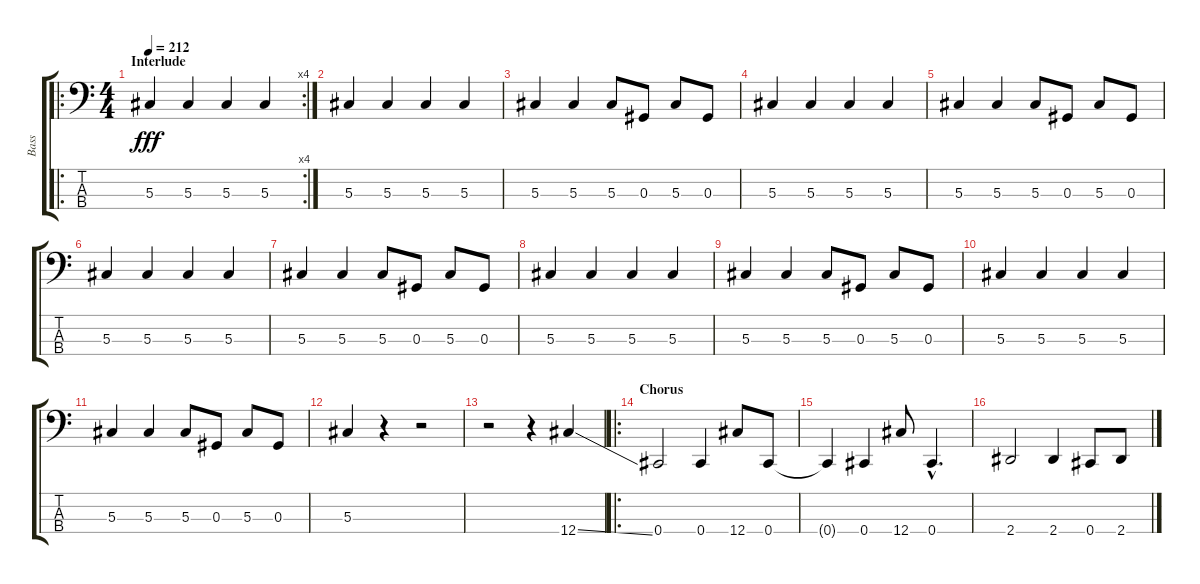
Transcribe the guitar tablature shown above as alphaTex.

\track ("Bass" "Bass") {instrument electricbasspick}
\staff {score tabs}
\tuning (Gb2 Db2 Ab1 Db1) {hide}
\ro
\rc 4
\ts (4 4)
\section ("" "Interlude")
\tempo 212
\clef f4
\ks c
5.3.4{dy fff} 5.3.4 5.3.4 5.3.4 |
5.3.4 5.3.4 5.3.4 5.3.4 |
5.3.4 5.3.4 5.3.8 0.3.8 5.3.8 0.3.8 |
5.3.4 5.3.4 5.3.4 5.3.4 |
5.3.4 5.3.4 5.3.8 0.3.8 5.3.8 0.3.8 |
5.3.4 5.3.4 5.3.4 5.3.4 |
5.3.4 5.3.4 5.3.8 0.3.8 5.3.8 0.3.8 |
5.3.4 5.3.4 5.3.4 5.3.4 |
5.3.4 5.3.4 5.3.8 0.3.8 5.3.8 0.3.8 |
5.3.4 5.3.4 5.3.4 5.3.4 |
5.3.4 5.3.4 5.3.8 0.3.8 5.3.8 0.3.8 |
5.3.4 r.4 r.2 |
r.2 r.4 12.4{ss}.4 |
\ro
\section ("" "Chorus")
0.4.2 0.4.4 12.4.8 0.4.8 |
0.4{t}.4 0.4.4 12.4.8 0.4{hac}.4{d} |
2.4.2 2.4.4 0.4.8 2.4.8
